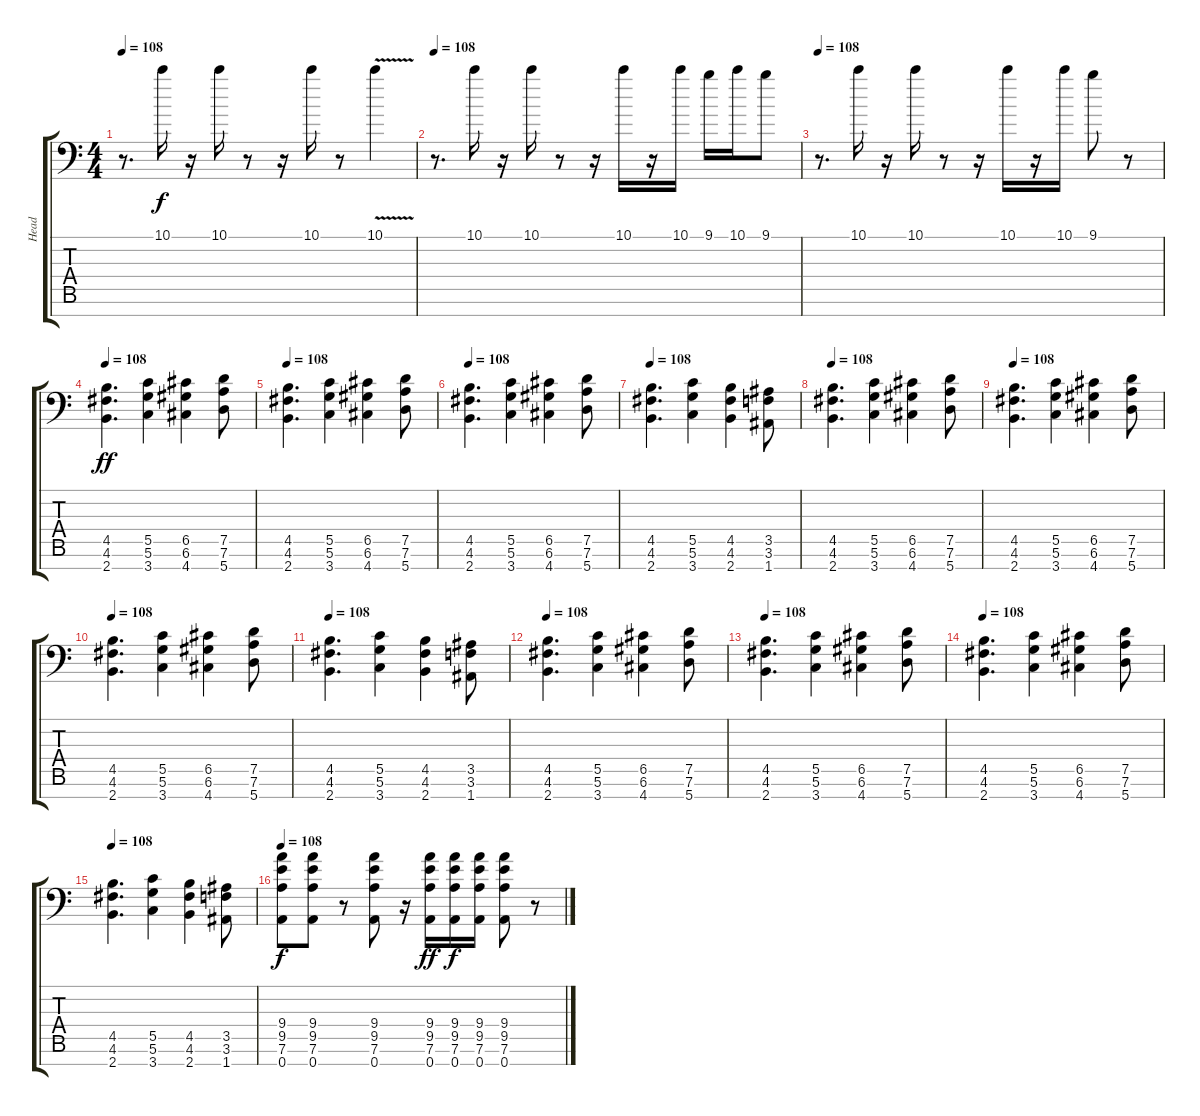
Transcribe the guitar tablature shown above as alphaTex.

\track ("Head" "Head") {instrument distortionguitar}
\staff {score tabs}
\tuning (D4 A3 F3 C3 G2 D2 A1) {hide}
\ts (4 4)
\tempo 108
\clef f4
\ks c
r.8{d dy f} 10.1.16 r.16 10.1.16 r.8 r.16 10.1.16 r.8 10.1{v}.4 |
\tempo 108
r.8{d} 10.1.16 r.16 10.1.16 r.8 r.16 10.1.16 r.16 10.1.16 9.1.16 10.1.16 9.1.8 |
\tempo 108
r.8{d} 10.1.16 r.16 10.1.16 r.8 r.16 10.1.16 r.16 10.1.16 9.1.8 r.8 |
\tempo 108
(4.5 4.6 2.7).4{d dy ff volume 12 instrument overdrivenguitar} (5.5 5.6 3.7).4 (6.5 6.6 4.7).4 (7.5 7.6 5.7).8 |
\tempo 108
(4.5 4.6 2.7).4{d volume 12 instrument overdrivenguitar} (5.5 5.6 3.7).4 (6.5 6.6 4.7).4 (7.5 7.6 5.7).8 |
\tempo 108
(4.5 4.6 2.7).4{d volume 12 instrument overdrivenguitar} (5.5 5.6 3.7).4 (6.5 6.6 4.7).4 (7.5 7.6 5.7).8 |
\tempo 108
(4.5 4.6 2.7).4{d volume 12 instrument overdrivenguitar} (5.5 5.6 3.7).4 (4.5 4.6 2.7).4 (3.5 3.6 1.7).8 |
\tempo 108
(4.5 4.6 2.7).4{d volume 12 instrument overdrivenguitar} (5.5 5.6 3.7).4 (6.5 6.6 4.7).4 (7.5 7.6 5.7).8 |
\tempo 108
(4.5 4.6 2.7).4{d volume 12 instrument overdrivenguitar} (5.5 5.6 3.7).4 (6.5 6.6 4.7).4 (7.5 7.6 5.7).8 |
\tempo 108
(4.5 4.6 2.7).4{d volume 12 instrument overdrivenguitar} (5.5 5.6 3.7).4 (6.5 6.6 4.7).4 (7.5 7.6 5.7).8 |
\tempo 108
(4.5 4.6 2.7).4{d volume 12 instrument overdrivenguitar} (5.5 5.6 3.7).4 (4.5 4.6 2.7).4 (3.5 3.6 1.7).8 |
\tempo 108
(4.5 4.6 2.7).4{d volume 12 instrument overdrivenguitar} (5.5 5.6 3.7).4 (6.5 6.6 4.7).4 (7.5 7.6 5.7).8 |
\tempo 108
(4.5 4.6 2.7).4{d volume 12 instrument overdrivenguitar} (5.5 5.6 3.7).4 (6.5 6.6 4.7).4 (7.5 7.6 5.7).8 |
\tempo 108
(4.5 4.6 2.7).4{d volume 12 instrument overdrivenguitar} (5.5 5.6 3.7).4 (6.5 6.6 4.7).4 (7.5 7.6 5.7).8 |
\tempo 108
(4.5 4.6 2.7).4{d volume 12 instrument overdrivenguitar} (5.5 5.6 3.7).4 (4.5 4.6 2.7).4 (3.5 3.6 1.7).8 |
\tempo 108
(9.4 9.5 7.6 0.7).8{dy f volume 12 instrument distortionguitar} (9.4 9.5 7.6 0.7).8 r.8 (9.4 9.5 7.6 0.7).8 r.16 (9.4 9.5 7.6 0.7).16{dy ff} (9.4 9.5 7.6 0.7).16{dy f} (9.4 9.5 7.6 0.7).16 (9.4 9.5 7.6 0.7).8 r.8
